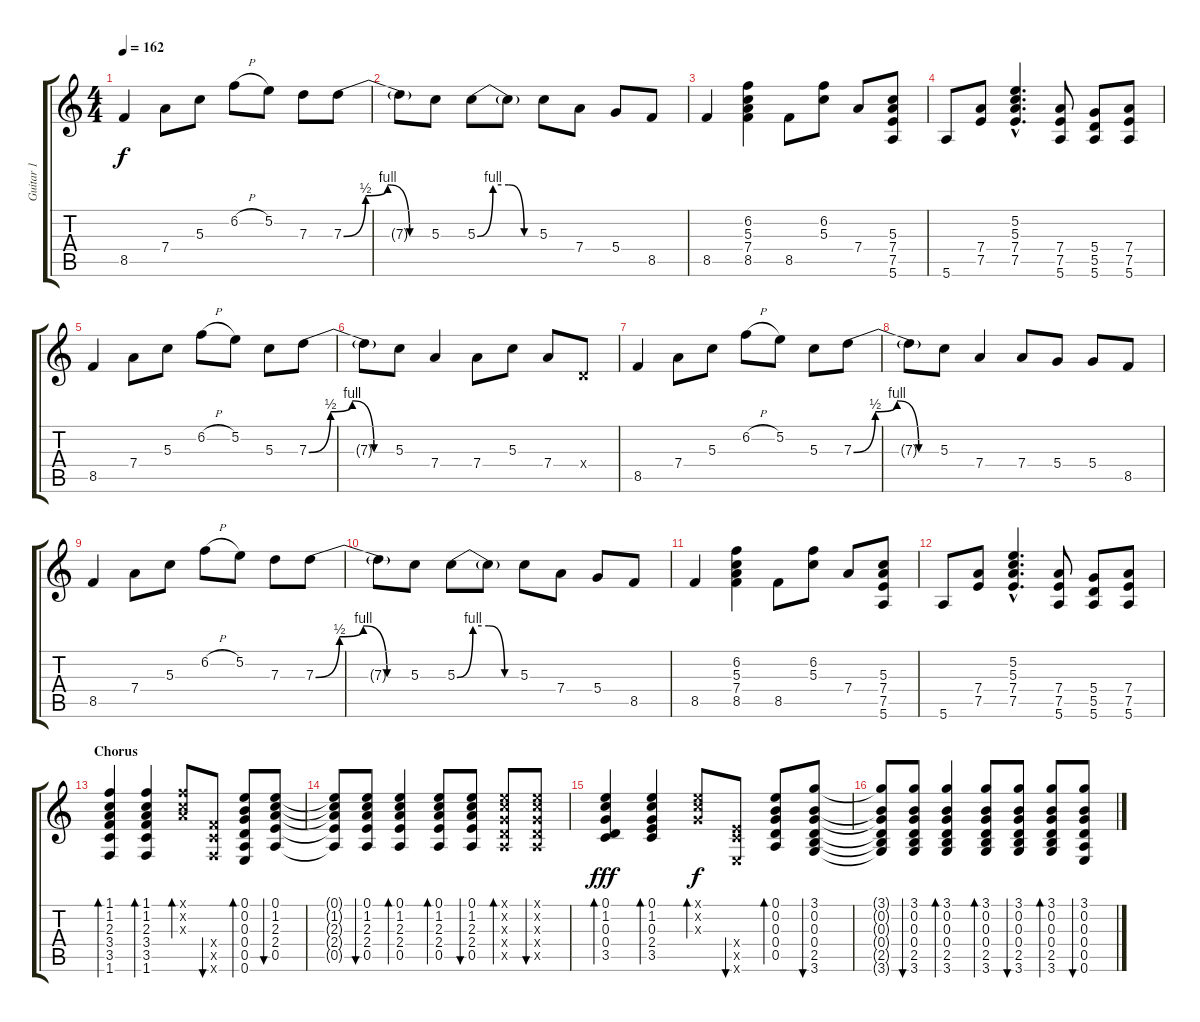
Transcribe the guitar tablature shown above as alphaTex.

\track ("Guitar 1" "Guitar 1") {instrument acousticguitarsteel}
\staff {score tabs}
\tuning (E4 B3 G3 D3 A2 E2) {hide}
\ts (4 4)
\tempo 162
\clef g2
\ks c
8.5.4{dy f} 7.4.8 5.3.8 6.2{h}.8 5.2.8 7.3.8 7.3{be (custom 0 0 15 2 30 4 45 0 60 0)}.8 |
7.3{t}.8 5.3.8 5.3{be (custom 0 0 15 4 30 4 45 0 60 0)}.8 5.3{t}.8 5.3.8 7.4.8 5.4.8 8.5.8 |
8.5.4 (6.2 5.3 7.4 8.5).4 8.5.8 (6.2 5.3).8 7.4.8 (5.3 7.4 7.5 5.6).8 |
5.6.8 (7.4 7.5).8 (5.2{hac} 5.3{hac} 7.4{hac} 7.5{hac}).4{d} (7.4 7.5 5.6).8 (5.4 5.5 5.6).8 (7.4 7.5 5.6).8 |
8.5.4 7.4.8 5.3.8 6.2{h}.8 5.2.8 5.3.8 7.3{be (custom 0 0 15 2 30 4 45 0 60 0)}.8 |
7.3{t}.8 5.3.8 7.4.4 7.4.8 5.3.8 7.4.8 0.4{x}.8 |
8.5.4 7.4.8 5.3.8 6.2{h}.8 5.2.8 5.3.8 7.3{be (custom 0 0 15 2 30 4 45 0 60 0)}.8 |
7.3{t}.8 5.3.8 7.4.4 7.4.8 5.4.8 5.4.8 8.5.8 |
8.5.4 7.4.8 5.3.8 6.2{h}.8 5.2.8 7.3.8 7.3{be (custom 0 0 15 2 30 4 45 0 60 0)}.8 |
7.3{t}.8 5.3.8 5.3{be (custom 0 0 15 4 30 4 45 0 60 0)}.8 5.3{t}.8 5.3.8 7.4.8 5.4.8 8.5.8 |
8.5.4 (6.2 5.3 7.4 8.5).4 8.5.8 (6.2 5.3).8 7.4.8 (5.3 7.4 7.5 5.6).8 |
5.6.8 (7.4 7.5).8 (5.2{hac} 5.3{hac} 7.4{hac} 7.5{hac}).4{d} (7.4 7.5 5.6).8 (5.4 5.5 5.6).8 (7.4 7.5 5.6).8 |
\section ("" "Chorus")
(1.1 1.2 2.3 3.4 3.5 1.6).4{bd 60} (1.1 1.2 2.3 3.4 3.5 1.6).4{bd 60} (1.1{x} 1.2{x} 2.3{x}).8{bd 60} (3.4{x} 3.5{x} 1.6{x}).8{bu 60} (0.1 0.2 0.3 0.4 0.5 0.6).8{bd 60} (0.1 1.2 2.3 2.4 0.5).8{bu 60} |
(0.1{t} 1.2{t} 2.3{t} 2.4{t} 0.5{t}).8 (0.1 1.2 2.3 2.4 0.5).8{bu 60} (0.1 1.2 2.3 2.4 0.5).4{bd 60} (0.1 1.2 2.3 2.4 0.5).8{bd 60} (0.1 1.2 2.3 2.4 0.5).8{bu 60} (0.1{x} 1.2{x} 0.3{x} 0.4{x} 0.5{x}).8{bd 60} (0.1{x} 1.2{x} 0.3{x} 0.4{x} 0.5{x}).8{bu 60} |
(0.1 1.2 0.3 0.4 3.5).4{bd 60 dy fff} (0.1 1.2 0.3 2.4 3.5).4{bd 60} (0.1{x} 1.2{x} 0.3{x}).8{bd 60 dy f} (2.4{x} 3.5{x} 0.6{x}).8{bu 60} (0.1 0.2 0.3 0.4 0.5).8{bd 60} (3.1 0.2 0.3 0.4 2.5 3.6).8{bu 60} |
(3.1{t} 0.2{t} 0.3{t} 0.4{t} 2.5{t} 3.6{t}).8 (3.1 0.2 0.3 0.4 2.5 3.6).8{bu 60} (3.1 0.2 0.3 0.4 2.5 3.6).4{bd 60} (3.1 0.2 0.3 0.4 2.5 3.6).8{bd 60} (3.1 0.2 0.3 0.4 2.5 3.6).8{bu 60} (3.1 0.2 0.3 0.4 2.5 3.6).8{bd 60} (3.1 0.2 0.3 0.4 0.5 0.6).8{bu 60}
